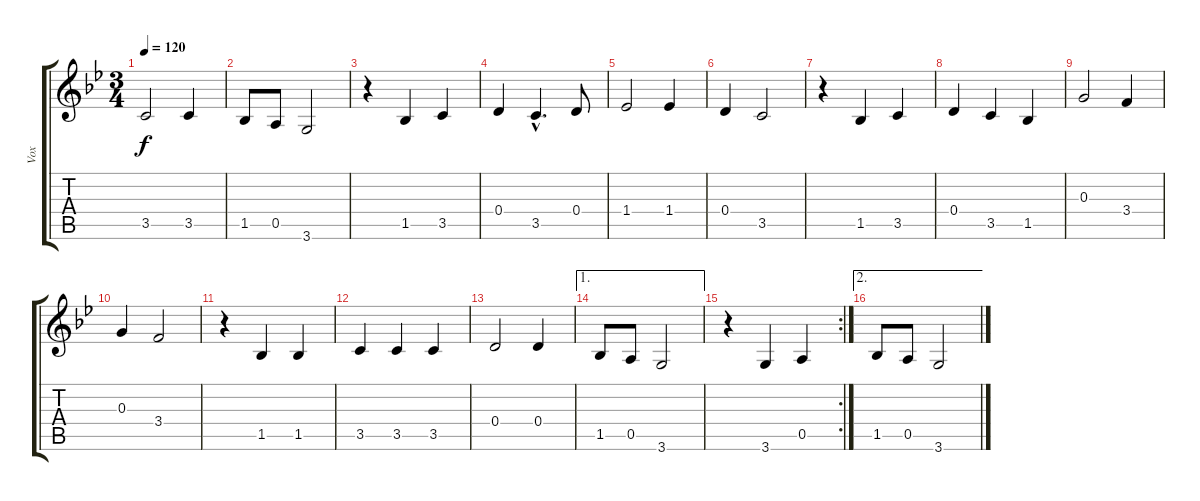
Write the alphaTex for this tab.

\track ("Vox" "Vox") {instrument fretlessbass}
\staff {score tabs}
\tuning (E4 B3 G3 D3 A2 E2) {hide}
\ts (3 4)
\tempo 120
\clef g2
\ks bb
3.5.2{dy f} 3.5.4 |
1.5.8 0.5.8 3.6.2 |
r.4 1.5.4 3.5.4 |
0.4.4 3.5{hac}.4{d} 0.4.8 |
1.4.2 1.4.4 |
0.4.4 3.5.2 |
r.4 1.5.4 3.5.4 |
0.4.4 3.5.4 1.5.4 |
0.3.2 3.4.4 |
0.3.4 3.4.2 |
r.4 1.5.4 1.5.4 |
3.5.4 3.5.4 3.5.4 |
0.4.2 0.4.4 |
\ae 1
1.5.8 0.5.8 3.6.2 |
\rc 2
r.4 3.6.4 0.5.4 |
\ae 2
1.5.8 0.5.8 3.6.2
